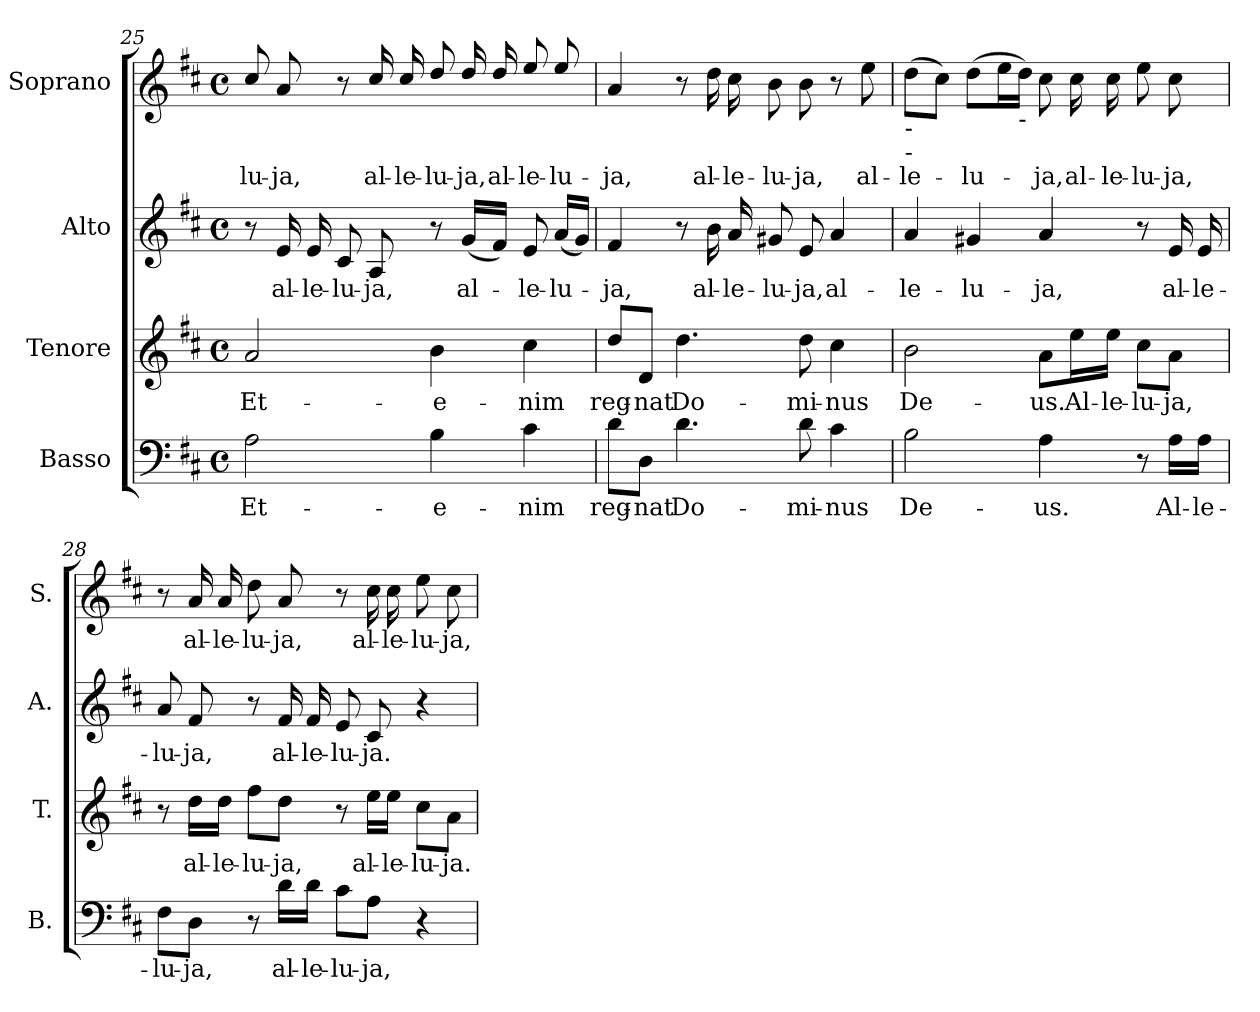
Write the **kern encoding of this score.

**kern	**text	**kern	**text	**kern	**text	**kern	**text
*part4	*part4	*part3	*part3	*part2	*part2	*part1	*part1
*staff4	*staff4	*staff3	*staff3	*staff2	*staff2	*staff1	*staff1
*I"Basso	*	*I"Tenore	*	*I"Alto	*	*I"Soprano	*
*I'B.	*	*I'T.	*	*I'A.	*	*I'S.	*
*clefF4	*	*clefG2	*	*clefG2	*	*clefG2	*
*	*	*ITrd7c12	*	*	*	*	*
*k[f#c#]	*	*k[f#c#]	*	*k[f#c#]	*	*k[f#c#]	*
*D:	*	*D:	*	*D:	*	*D:	*
*M4/4	*	*M4/4	*	*M4/4	*	*M4/4	*
*met(c)	*	*met(c)	*	*met(c)	*	*met(c)	*
=25	=25	=25	=25	=25	=25	=25	=25
!	!LO:LY:b:color=#000000	!	!	!	!	!	!
!	!	!	!LO:LY:b:color=#000000	!	!	!	!
!	!	!	!	!	!	!	!LO:LY:b:color=#000000
2Ai\	Et-	2Ai/	Et-	8r	.	8cc#i/	-lu-
!	!	!	!	!	!LO:LY:b:color=#000000	!	!
!	!	!	!	!	!	!	!LO:LY:b:color=#000000
.	.	.	.	16ei/	al-	8ai/	-ja,
!	!	!	!	!	!LO:LY:b:color=#000000	!	!
.	.	.	.	16ei/	-le-	.	.
!	!	!	!	!	!LO:LY:b:color=#000000	!	!
.	.	.	.	8c#i/	-lu-	8r	.
!	!	!	!	!	!LO:LY:b:color=#000000	!	!
!	!	!	!	!	!	!	!LO:LY:b:color=#000000
.	.	.	.	8Ai/	-ja,	16cc#i/	al-
!	!	!	!	!	!	!	!LO:LY:b:color=#000000
.	.	.	.	.	.	16cc#i/	-le-
!	!LO:LY:b:color=#000000	!	!	!	!	!	!
!	!	!	!LO:LY:b:color=#000000	!	!	!	!
!	!	!	!	!	!	!	!LO:LY:b:color=#000000
4Bi\	-e-	4Bi\	-e-	8r	.	8ddi/	-lu-
!	!	!	!	!	!LO:LY:b:color=#000000	!	!
!	!	!	!	!	!	!	!LO:LY:b:color=#000000
.	.	.	.	(16gi/LL	al-	16ddi/	-ja,
!	!	!	!	!	!	!	!LO:LY:b:color=#000000
.	.	.	.	16f#i/JJ)	.	16ddi/	al-
!	!LO:LY:b:color=#000000	!	!	!	!	!	!
!	!	!	!LO:LY:b:color=#000000	!	!	!	!
!	!	!	!	!	!LO:LY:b:color=#000000	!	!
!	!	!	!	!	!	!	!LO:LY:b:color=#000000
4c#i\	-nim	4c#i\	-nim	8ei/	-le-	8eei/	-le-
!	!	!	!	!	!LO:LY:b:color=#000000	!	!
!	!	!	!	!	!	!	!LO:LY:b:color=#000000
.	.	.	.	(16ai/LL	-lu-	8eei/	-lu-
.	.	.	.	16gi/JJ)	.	.	.
=26	=26	=26	=26	=26	=26	=26	=26
!	!LO:LY:b:color=#000000	!	!	!	!	!	!
!	!	!	!LO:LY:b:color=#000000	!	!	!	!
!	!	!	!	!	!LO:LY:b:color=#000000	!	!
!	!	!	!	!	!	!	!LO:LY:b:color=#000000
8di\L	reg-	8di/L	reg-	4f#i/	-ja,	4ai/	-ja,
!	!LO:LY:b:color=#000000	!	!	!	!	!	!
!	!	!	!LO:LY:b:color=#000000	!	!	!	!
8Di\J	-nat	8Di/J	-nat	.	.	.	.
!	!LO:LY:b:color=#000000	!	!	!	!	!	!
!	!	!	!LO:LY:b:color=#000000	!	!	!	!
4.di\	Do-	4.di\	Do-	8r	.	8r	.
!	!	!	!	!	!LO:LY:b:color=#000000	!	!
!	!	!	!	!	!	!	!LO:LY:b:color=#000000
.	.	.	.	16bi\	al-	16ddi\	al-
!	!	!	!	!	!LO:LY:b:color=#000000	!	!
!	!	!	!	!	!	!	!LO:LY:b:color=#000000
.	.	.	.	16ai/	-le-	16cc#i\	-le-
!	!	!	!	!	!LO:LY:b:color=#000000	!	!
!	!	!	!	!	!	!	!LO:LY:b:color=#000000
.	.	.	.	8g#Xi/	-lu-	8bi\	-lu-
!	!LO:LY:b:color=#000000	!	!	!	!	!	!
!	!	!	!LO:LY:b:color=#000000	!	!	!	!
!	!	!	!	!	!LO:LY:b:color=#000000	!	!
!	!	!	!	!	!	!	!LO:LY:b:color=#000000
8di\	-mi-	8di\	-mi-	8ei/	-ja,	8bi\	-ja,
!	!LO:LY:b:color=#000000	!	!	!	!	!	!
!	!	!	!LO:LY:b:color=#000000	!	!	!	!
!	!	!	!	!	!LO:LY:b:color=#000000	!	!
4c#i\	-nus	4c#i\	-nus	4ai/	al-	8r	.
!	!	!	!	!	!	!	!LO:LY:b:color=#000000
.	.	.	.	.	.	8eei\	al-
!!LO:PB:g=z
=27	=27	=27	=27	=27	=27	=27	=27
!	!LO:LY:b:color=#000000	!	!	!	!	!	!
!	!	!	!LO:LY:b:color=#000000	!	!	!	!
!	!	!	!	!	!LO:LY:b:color=#000000	!	!
!	!	!	!	!	!	!LO:TX:b:t=-	!
!	!	!	!	!	!	!LO:TX:b:t=-	!
!	!	!	!	!	!	!	!LO:LY:b:color=#000000
2Bi\	De-	2Bi\	De-	4ai/	le-	(8ddi\L	-le-
.	.	.	.	.	.	8cc#i\J)	.
!	!	!	!	!	!LO:LY:b:color=#000000	!	!
!	!	!	!	!	!	!	!LO:LY:b:color=#000000
.	.	.	.	4g#Xi/	-lu-	(8ddi\L	-lu-
.	.	.	.	.	.	16eei\L	.
!	!	!	!	!	!	!LO:TX:b:t=-	!
.	.	.	.	.	.	16ddi\JJ)	.
!	!LO:LY:b:color=#000000	!	!	!	!	!	!
!	!	!	!LO:LY:b:color=#000000	!	!	!	!
!	!	!	!	!	!LO:LY:b:color=#000000	!	!
!	!	!	!	!	!	!	!LO:LY:b:color=#000000
4Ai\	-us.	8Ai\L	-us.	4ai/	-ja,	8cc#i\	-ja,
!	!	!	!LO:LY:b:color=#000000	!	!	!	!
!	!	!	!	!	!	!	!LO:LY:b:color=#000000
.	.	16ei\L	Al-	.	.	16cc#i\	al-
!	!	!	!LO:LY:b:color=#000000	!	!	!	!
!	!	!	!	!	!	!	!LO:LY:b:color=#000000
.	.	16ei\JJ	-le-	.	.	16cc#i\	-le-
!	!	!	!LO:LY:b:color=#000000	!	!	!	!
!	!	!	!	!	!	!	!LO:LY:b:color=#000000
8r	.	8c#i\L	-lu-	8r	.	8eei\	-lu-
!	!LO:LY:b:color=#000000	!	!	!	!	!	!
!	!	!	!LO:LY:b:color=#000000	!	!	!	!
!	!	!	!	!	!LO:LY:b:color=#000000	!	!
!	!	!	!	!	!	!	!LO:LY:b:color=#000000
16Ai\LL	Al-	8Ai\J	-ja,	16ei/	al-	8cc#i\	-ja,
!	!LO:LY:b:color=#000000	!	!	!	!	!	!
!	!	!	!	!	!LO:LY:b:color=#000000	!	!
16Ai\JJ	-le-	.	.	16ei/	-le-	.	.
=28	=28	=28	=28	=28	=28	=28	=28
!	!LO:LY:b:color=#000000	!	!	!	!	!	!
!	!	!	!	!	!LO:LY:b:color=#000000	!	!
8F#i\L	-lu-	8r	.	8ai/	-lu-	8r	.
!	!LO:LY:b:color=#000000	!	!	!	!	!	!
!	!	!	!LO:LY:b:color=#000000	!	!	!	!
!	!	!	!	!	!LO:LY:b:color=#000000	!	!
!	!	!	!	!	!	!	!LO:LY:b:color=#000000
8Di\J	-ja,	16di\LL	al-	8f#i/	-ja,	16ai/	al-
!	!	!	!LO:LY:b:color=#000000	!	!	!	!
!	!	!	!	!	!	!	!LO:LY:b:color=#000000
.	.	16di\JJ	-le-	.	.	16ai/	-le-
!	!	!	!LO:LY:b:color=#000000	!	!	!	!
!	!	!	!	!	!	!	!LO:LY:b:color=#000000
8r	.	8f#i\L	-lu-	8r	.	8ddi\	-lu-
!	!LO:LY:b:color=#000000	!	!	!	!	!	!
!	!	!	!LO:LY:b:color=#000000	!	!	!	!
!	!	!	!	!	!LO:LY:b:color=#000000	!	!
!	!	!	!	!	!	!	!LO:LY:b:color=#000000
16di\LL	al-	8di\J	-ja,	16f#i/	al-	8ai/	-ja,
!	!LO:LY:b:color=#000000	!	!	!	!	!	!
!	!	!	!	!	!LO:LY:b:color=#000000	!	!
16di\JJ	-le-	.	.	16f#i/	-le-	.	.
!	!LO:LY:b:color=#000000	!	!	!	!	!	!
!	!	!	!	!	!LO:LY:b:color=#000000	!	!
8c#i\L	-lu-	8r	.	8ei/	-lu-	8r	.
!	!LO:LY:b:color=#000000	!	!	!	!	!	!
!	!	!	!LO:LY:b:color=#000000	!	!	!	!
!	!	!	!	!	!LO:LY:b:color=#000000	!	!
!	!	!	!	!	!	!	!LO:LY:b:color=#000000
8Ai\J	-ja,	16ei\LL	al-	8c#i/	-ja.	16cc#i\	al-
!	!	!	!LO:LY:b:color=#000000	!	!	!	!
!	!	!	!	!	!	!	!LO:LY:b:color=#000000
.	.	16ei\JJ	-le-	.	.	16cc#i\	-le-
!	!	!	!LO:LY:b:color=#000000	!	!	!	!
!	!	!	!	!	!	!	!LO:LY:b:color=#000000
4r	.	8c#i\L	-lu-	4r	.	8eei\	-lu-
!	!	!	!LO:LY:b:color=#000000	!	!	!	!
!	!	!	!	!	!	!	!LO:LY:b:color=#000000
.	.	8Ai\J	-ja.	.	.	8cc#i\	-ja,
=	=	=	=	=	=	=	=
*-	*-	*-	*-	*-	*-	*-	*-
